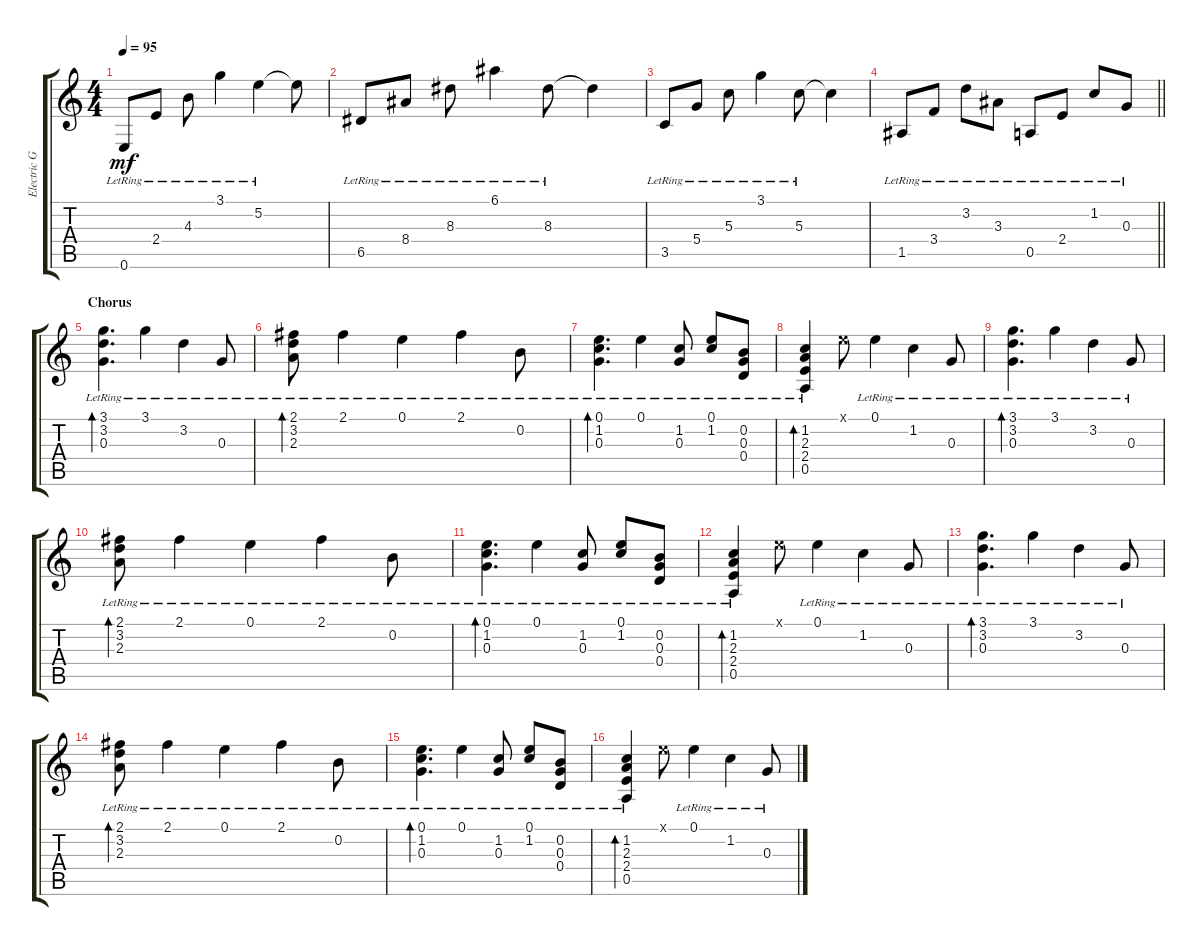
\track ("Electric Guitar" "Electric G") {instrument electricguitarclean}
\staff {score tabs}
\tuning (E4 B3 G3 D3 A2 E2) {hide}
\ts (4 4)
\tempo 95
\clef g2
\ks c
0.6{lr}.8{dy mf} 2.4{lr}.8 4.3{lr}.8 3.1{lr}.4 5.2{lr}.4 5.2{t}.8 |
6.5{lr}.8 8.4{lr}.8 8.3{lr}.8 6.1{lr}.4 8.3{lr}.8 8.3{t}.4 |
3.5{lr}.8 5.4{lr}.8 5.3{lr}.8 3.1{lr}.4 5.3{lr}.8 5.3{t}.4 |
\barLineRight lightlight
1.5{lr}.8 3.4{lr}.8 3.2{lr}.8 3.3{lr}.8 0.5{lr}.8 2.4{lr}.8 1.2{lr}.8 0.3{lr}.8 |
\section ("" "Chorus")
(3.1{lr} 3.2{lr} 0.3{lr}).4{d bd 120} 3.1{lr}.4 3.2{lr}.4 0.3{lr}.8 |
(2.1{lr} 3.2{lr} 2.3{lr}).8{bd 120} 2.1{lr}.4 0.1{lr}.4 2.1{lr}.4 0.2{lr}.8 |
(0.1{lr} 1.2{lr} 0.3{lr}).4{d bd 60} 0.1{lr}.4 (1.2{lr} 0.3{lr}).8 (0.1{lr} 1.2{lr}).8 (0.2{lr} 0.3{lr} 0.4{lr}).8 |
(1.2{lr} 2.3{lr} 2.4{lr} 0.5{lr}).4{bd 60} 0.1{x}.8 0.1{lr}.4 1.2{lr}.4 0.3{lr}.8 |
(3.1{lr} 3.2{lr} 0.3{lr}).4{d bd 120} 3.1{lr}.4 3.2{lr}.4 0.3{lr}.8 |
(2.1{lr} 3.2{lr} 2.3{lr}).8{bd 120} 2.1{lr}.4 0.1{lr}.4 2.1{lr}.4 0.2{lr}.8 |
(0.1{lr} 1.2{lr} 0.3{lr}).4{d bd 60} 0.1{lr}.4 (1.2{lr} 0.3{lr}).8 (0.1{lr} 1.2{lr}).8 (0.2{lr} 0.3{lr} 0.4{lr}).8 |
(1.2{lr} 2.3{lr} 2.4{lr} 0.5{lr}).4{bd 60} 0.1{x}.8 0.1{lr}.4 1.2{lr}.4 0.3{lr}.8 |
(3.1{lr} 3.2{lr} 0.3{lr}).4{d bd 120} 3.1{lr}.4 3.2{lr}.4 0.3{lr}.8 |
(2.1{lr} 3.2{lr} 2.3{lr}).8{bd 120} 2.1{lr}.4 0.1{lr}.4 2.1{lr}.4 0.2{lr}.8 |
(0.1{lr} 1.2{lr} 0.3{lr}).4{d bd 60} 0.1{lr}.4 (1.2{lr} 0.3{lr}).8 (0.1{lr} 1.2{lr}).8 (0.2{lr} 0.3{lr} 0.4{lr}).8 |
(1.2{lr} 2.3{lr} 2.4{lr} 0.5{lr}).4{bd 60} 0.1{x}.8 0.1{lr}.4 1.2{lr}.4 0.3{lr}.8
